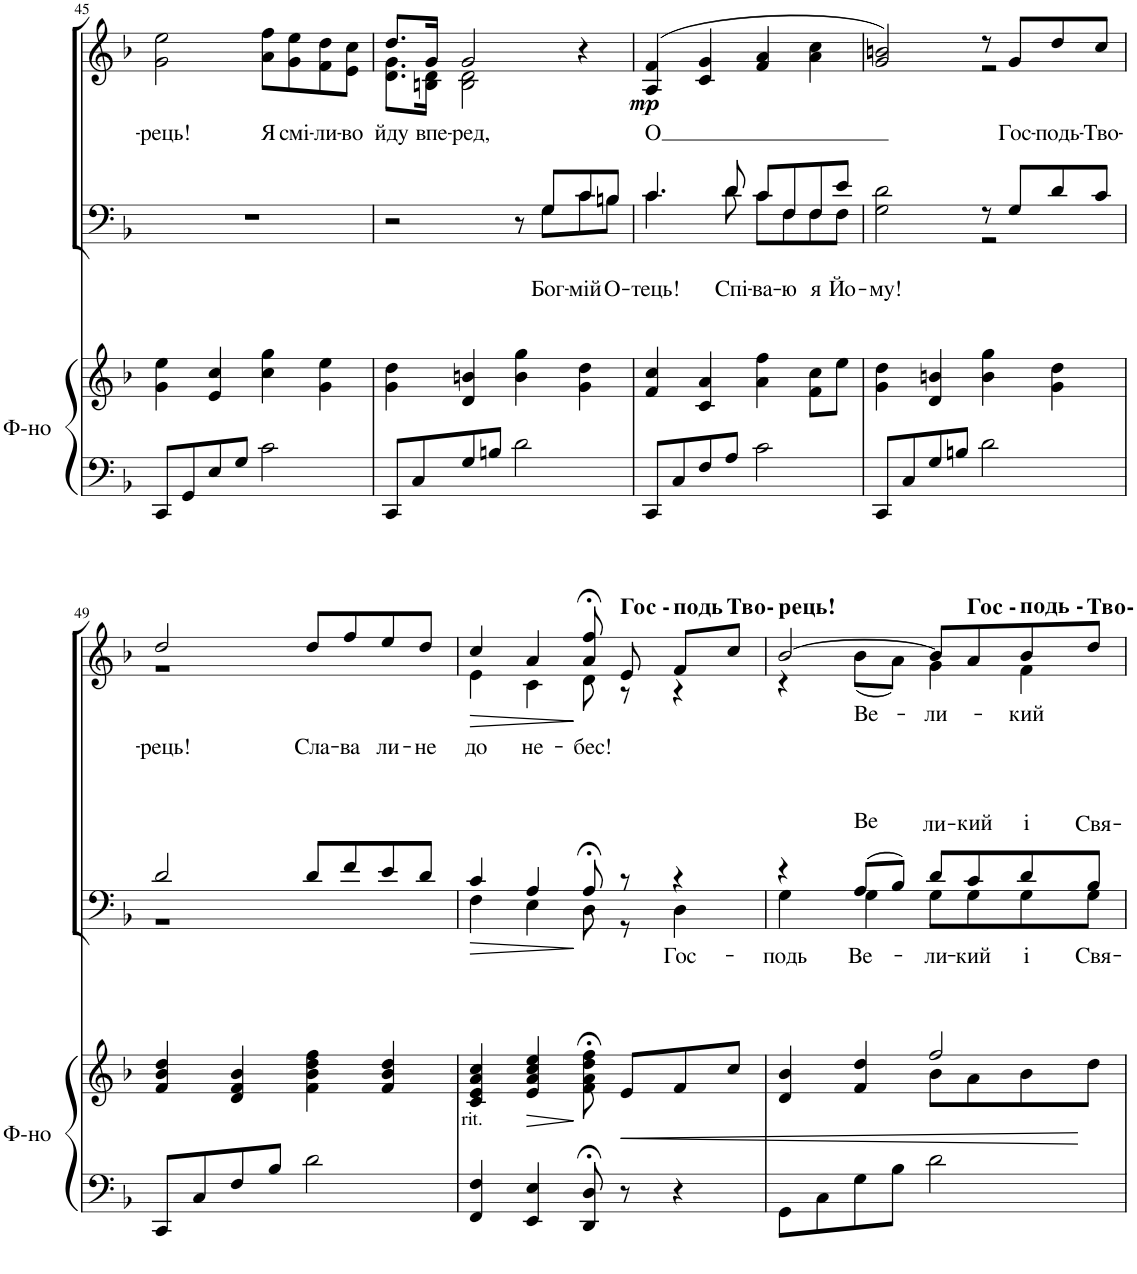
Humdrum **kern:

**kern	**kern	**dynam	**kern	**text	**text	**dynam	**kern	**text	**text	**text	**dynam	**harte
*part3	*part3	*part3	*part2	*part2	*part2	*part2	*part1	*part1	*part1	*part1	*part1	*part1
*staff4	*staff3	*staff3/4	*staff2	*staff2	*staff2	*staff2	*staff1	*staff1	*staff1	*staff1	*staff1	*
*I"Ф-но	*	*	*I"Бас	*	*	*	*I"Сопрано	*	*	*	*	*
!!LO:PB:g=z
*clefF4	*clefG2	*	*clefF4	*	*	*	*clefG2	*	*	*	*	*
*k[b-]	*k[b-]	*	*k[b-]	*	*	*	*k[b-]	*	*	*	*	*
*M4/4	*M4/4	*	*M4/4	*	*	*	*M4/4	*	*	*	*	*
=45	=45	=45	=45	=45	=45	=45	=45	=45	=45	=45	=45	=45
!	!	!	!	!	!	!	!	!	!LO:LY:b	!	!	!
8CC/L	4g\ 4ee\	.	1r	.	.	.	2g\ 2ee\	.	-рець!	.	.	.
8GG/	.	.	.	.	.	.	.	.	.	.	.	.
8E/	4e/ 4cc/	.	.	.	.	.	.	.	.	.	.	.
8G/J	.	.	.	.	.	.	.	.	.	.	.	.
!	!	!	!	!	!	!	!	!	!LO:LY:b	!	!	!
2c\	4cc\ 4gg\	.	.	.	.	.	8a\ 8ff\L	.	Я	.	.	.
!	!	!	!	!	!	!	!	!	!LO:LY:b	!	!	!
.	.	.	.	.	.	.	8g\ 8ee\	.	смі-	.	.	.
!	!	!	!	!	!	!	!	!	!LO:LY:b	!	!	!
.	4g\ 4ee\	.	.	.	.	.	8f\ 8dd\	.	-ли-	.	.	.
!	!	!	!	!	!	!	!	!	!LO:LY:b	!	!	!
.	.	.	.	.	.	.	8e\ 8cc\J	.	-во	.	.	.
=46	=46	=46	=46	=46	=46	=46	=46	=46	=46	=46	=46	=46
*	*	*	*^	*	*	*	*	*	*	*	*	*
!	!	!	!	!	!	!	!	!	!	!LO:LY:b	!	!	!
*	*	*	*	*	*	*	*	*^	*	*	*	*	*
8CC/L	4g\ 4dd\	.	2r	8ryy	.	.	.	8.dd/L	8.d\ 8.g\L	.	йду	.	.	.
*	*	*	*v	*v	*	*	*	*	*	*	*	*	*	*
8C/	.	.	.	.	.	.	.	.	.	.	.	.	.
!	!	!	!	!	!	!	!	!	!	!LO:LY:b	!	!	!
.	.	.	.	.	.	.	16g/Jk	16Bn\ 16d\Jk	.	впе-	.	.	.
!	!	!	!	!	!	!	!	!	!	!LO:LY:b	!	!	!
8G/	4d/ 4bn/	.	.	.	.	.	2g/	2B\ 2d\	.	-ред,	.	.	.
8Bn/J	.	.	.	.	.	.	.	.	.	.	.	.	.
2d\	4b\ 4gg\	.	8r	.	.	.	.	.	.	.	.	.	.
!	!	!	!	!	!LO:LY:b	!	!	!	!	!	!	!	!
*	*	*	*^	*	*	*	*	*	*	*	*	*	*
.	.	.	8G/L	8G\L	.	Бог-	.	.	.	.	.	.	.	.
!	!	!	!	!	!	!LO:LY:b	!	!	!	!	!	!	!	!
.	4g\ 4dd\	.	8c/	8c\	.	-мій	.	4r	4ryy	.	.	.	.	.
!	!	!	!	!	!	!LO:LY:b	!	!	!	!	!	!	!	!
.	.	.	8Bn/J	8B\J	.	О-	.	.	.	.	.	.	.	.
*	*	*	*	*	*	*	*	*v	*v	*	*	*	*	*
=47	=47	=47	=47	=47	=47	=47	=47	=47	=47	=47	=47	=47	=47
!	!	!	!	!	!	!LO:LY:b	!	!	!	!LO:LY:b	!	!LO:DY:b	!
8CC/L	4f/ 4cc/	.	4.c/	4.c\	.	-тець!	.	(4A/ 4f/	.	О	.	mp	.
8C/	.	.	.	.	.	.	.	.	.	.	.	.	.
8F/	4c/ 4a/	.	.	.	.	.	.	4c/ 4g/	.	.	.	.	.
!	!	!	!	!	!	!LO:LY:b	!	!	!	!	!	!	!
8A/J	.	.	8d/	8d\	.	Спі-	.	.	.	.	.	.	.
!	!	!	!	!	!	!LO:LY:b	!	!	!	!	!	!	!
2c\	4a\ 4ff\	.	8c/L	8c\L	.	-ва-	.	4f/ 4a/	.	.	.	.	.
!	!	!	!	!	!	!LO:LY:b	!	!	!	!	!	!	!
.	.	.	8F/	8F\	.	-ю	.	.	.	.	.	.	.
!	!	!	!	!	!	!LO:LY:b	!	!	!	!	!	!	!
.	8f\ 8cc\L	.	8F/	8F\	.	я	.	4a\ 4cc\	.	.	.	.	.
!	!	!	!	!	!	!LO:LY:b	!	!	!	!	!	!	!
.	8ee\J	.	8e/J	8F\J	.	Йо-	.	.	.	.	.	.	.
=48	=48	=48	=48	=48	=48	=48	=48	=48	=48	=48	=48	=48	=48
!	!	!	!	!	!	!LO:LY:b	!	!	!	!	!	!	!
*	*	*	*	*	*	*	*	*^	*	*	*	*	*
8CC/L	4g\ 4dd\	.	2G\ 2d\	2ryy	.	-му!	.	2g/ 2bn/)	2ryy	.	.	.	.	.
8C/	.	.	.	.	.	.	.	.	.	.	.	.	.	.
8G/	4d/ 4bn/	.	.	.	.	.	.	.	.	.	.	.	.	.
8Bn/J	.	.	.	.	.	.	.	.	.	.	.	.	.	.
2d\	4b\ 4gg\	.	8r	2r	.	.	.	8r	2r	.	.	.	.	.
!	!	!	!	!	!	!	!	!	!	!	!LO:LY:b	!	!	!
.	.	.	8G/L	.	.	.	.	8g/L	.	.	Гос-	.	.	.
!	!	!	!	!	!	!	!	!	!	!	!LO:LY:b	!	!	!
.	4g\ 4dd\	.	8d/	.	.	.	.	8dd/	.	.	-подь-	.	.	.
!	!	!	!	!	!	!	!	!	!	!	!LO:LY:b	!	!	!
.	.	.	8c/J	.	.	.	.	8cc/J	.	.	-Тво-	.	.	.
!!LO:LB:g=z	!!
=49	=49	=49	=49	=49	=49	=49	=49	=49	=49	=49	=49	=49	=49	=49
!	!	!	!	!	!	!	!	!	!	!	!LO:LY:b	!	!	!
8CC/L	4f/ 4b-/ 4dd/	.	2d/	1r	.	.	.	2dd/	1r	.	-рець!	.	.	.
8C/	.	.	.	.	.	.	.	.	.	.	.	.	.	.
8F/	4d/ 4f/ 4b-/	.	.	.	.	.	.	.	.	.	.	.	.	.
8B-/J	.	.	.	.	.	.	.	.	.	.	.	.	.	.
!	!	!	!	!	!	!	!	!	!	!	!LO:LY:b	!	!	!
2d\	4f\ 4b-\ 4dd\ 4ff\	.	8d/L	.	.	.	.	8dd/L	.	.	Сла-	.	.	.
!	!	!	!	!	!	!	!	!	!	!	!LO:LY:b	!	!	!
.	.	.	8f/	.	.	.	.	8ff/	.	.	-ва	.	.	.
!	!	!	!	!	!	!	!	!	!	!	!LO:LY:b	!	!	!
.	4f/ 4b-/ 4dd/	.	8e/	.	.	.	.	8ee/	.	.	ли-	.	.	.
!	!	!	!	!	!	!	!	!	!	!	!LO:LY:b	!	!	!
.	.	.	8d/J	.	.	.	.	8dd/J	.	.	-не	.	.	.
=50	=50	=50	=50	=50	=50	=50	=50	=50	=50	=50	=50	=50	=50	=50
!	!LO:TX:b:t=rit.	!	!	!	!	!	!	!	!	!	!	!	!	!
!	!	!	!	!	!	!	!LO:HP:b	!	!	!	!LO:LY:b	!	!LO:HP:b	!
4FF/ 4F/	4c/ 4e/ 4a/ 4cc/	.	4c/	4F\	.	.	>	4cc/	4e\	.	до	.	>	.
!	!	!LO:HP:b	!	!	!	!	!	!	!	!	!LO:LY:b	!	!	!
4EE/ 4E/	4e/ 4a/ 4cc/ 4ee/	>	4A/	4E\	.	.	.	4a/	4c\	.	не-	.	.	.
!	!	!	!	!	!	!	!	!	!	!	!LO:LY:b	!	!	!
8DD/;< 8D/;<	8f\;< 8a\;< 8dd\;< 8ff\;<	]	8A;</	8D\	.	.	]	8a/;< 8ff/;<	8d\	.	-бес!	.	]	.
!	!	!LO:HP:b	!	!	!	!	!	!	!	!	!	!	!	!LO:H:kt=Гос -
8r	8e/L	<	8r	8r	.	.	.	8e/	8r	.	.	.	.	N
!	!	!	!	!	!LO:LY:b	!	!	!	!	!	!	!	!	!LO:H:kt=подь
4r	8f/	.	4r	4D\	Гос-	.	.	8f/L	4r	.	.	.	.	N
!	!	!	!	!	!	!	!	!	!	!	!	!	!	!LO:H:kt=Тво-
.	8cc/J	.	.	.	.	.	.	8cc/J	.	.	.	.	.	N
=51	=51	=51	=51	=51	=51	=51	=51	=51	=51	=51	=51	=51	=51	=51
*	*^	*	*	*	*	*	*	*	*	*	*	*	*	*
!	!	!	!	!	!	!LO:LY:b	!	!	!	!	!	!	!	!	!LO:H:kt=рець!
8GG\L	4d/ 4b-/	2ryy	.	4r	4G\	-подь	.	.	[2b-/	4r	.	.	.	.	N
8C\	.	.	.	.	.	.	.	.	.	.	.	.	.	.	.
!	!	!	!	!	!	!LO:LY:b	!	!	!	!	!LO:LY:b	!	!LO:LY:b	!	!
8G\	4f/ 4dd/	.	.	(8A/L	4G\	Ве-	.	.	.	(8b-\L	Ве-	.	Ве-	.	.
8B-\J	.	.	.	8B-/J)	.	.	.	.	.	8a\J)	.	.	.	.	.
!	!	!	!	!	!	!LO:LY:b	!	!	!	!	!	!	!LO:LY:b	!	!
!	!	!	!	!	!	!	!	!	!	!	!LO:LY:b	!	!	!	!
2d\	2ff/	8b-\L	.	8d/L	8G\L	-ли-	.	.	8b-/L]	4g\	-ли-	.	ли-	.	.
!	!	!	!	!	!	!LO:LY:b	!	!	!	!	!	!	!LO:LY:b	!	!LO:H:kt=Гос -
.	.	8a\	.	8c/	8G\	-кий	.	.	8a/	.	.	.	-кий	.	N
!	!	!	!	!	!	!LO:LY:b	!	!	!	!	!	!	!LO:LY:b	!	!
!	!	!	!	!	!	!	!	!	!	!	!LO:LY:b	!	!	!	!LO:H:kt=подь -
.	.	8b-\	.	8d/	8G\	і	.	.	8b-/	4f\	-кий	.	і	.	N
!	!	!	!	!	!	!LO:LY:b	!	!	!	!	!	!	!LO:LY:b	!	!LO:H:kt=Тво-
.	.	8dd\J	[	8B-/J	8G\J	Свя-	.	.	8dd/J	.	.	.	Свя-	.	N
*	*v	*v	*	*	*	*	*	*	*v	*v	*	*	*	*	*
*	*	*	*v	*v	*	*	*	*	*	*	*	*	*
=	=	=	=	=	=	=	=	=	=	=	=	=
*-	*-	*-	*-	*-	*-	*-	*-	*-	*-	*-	*-	*-
